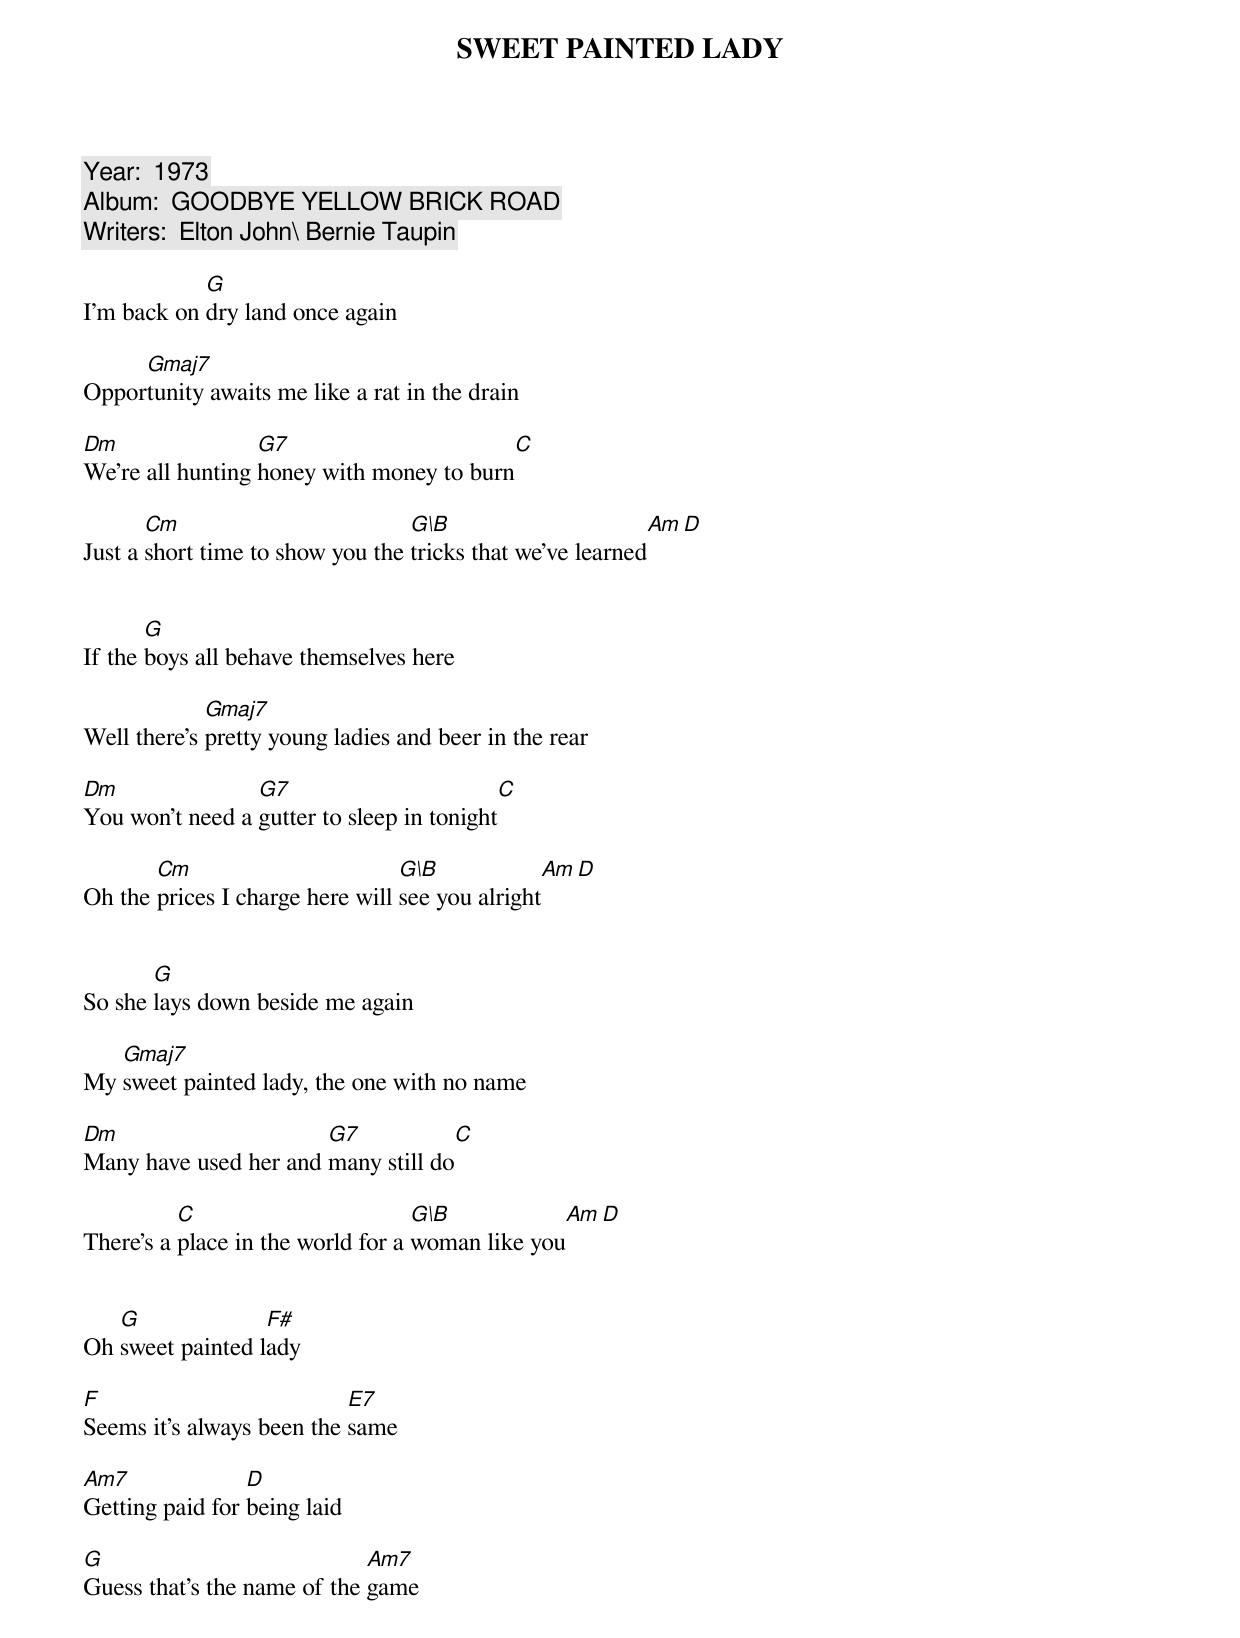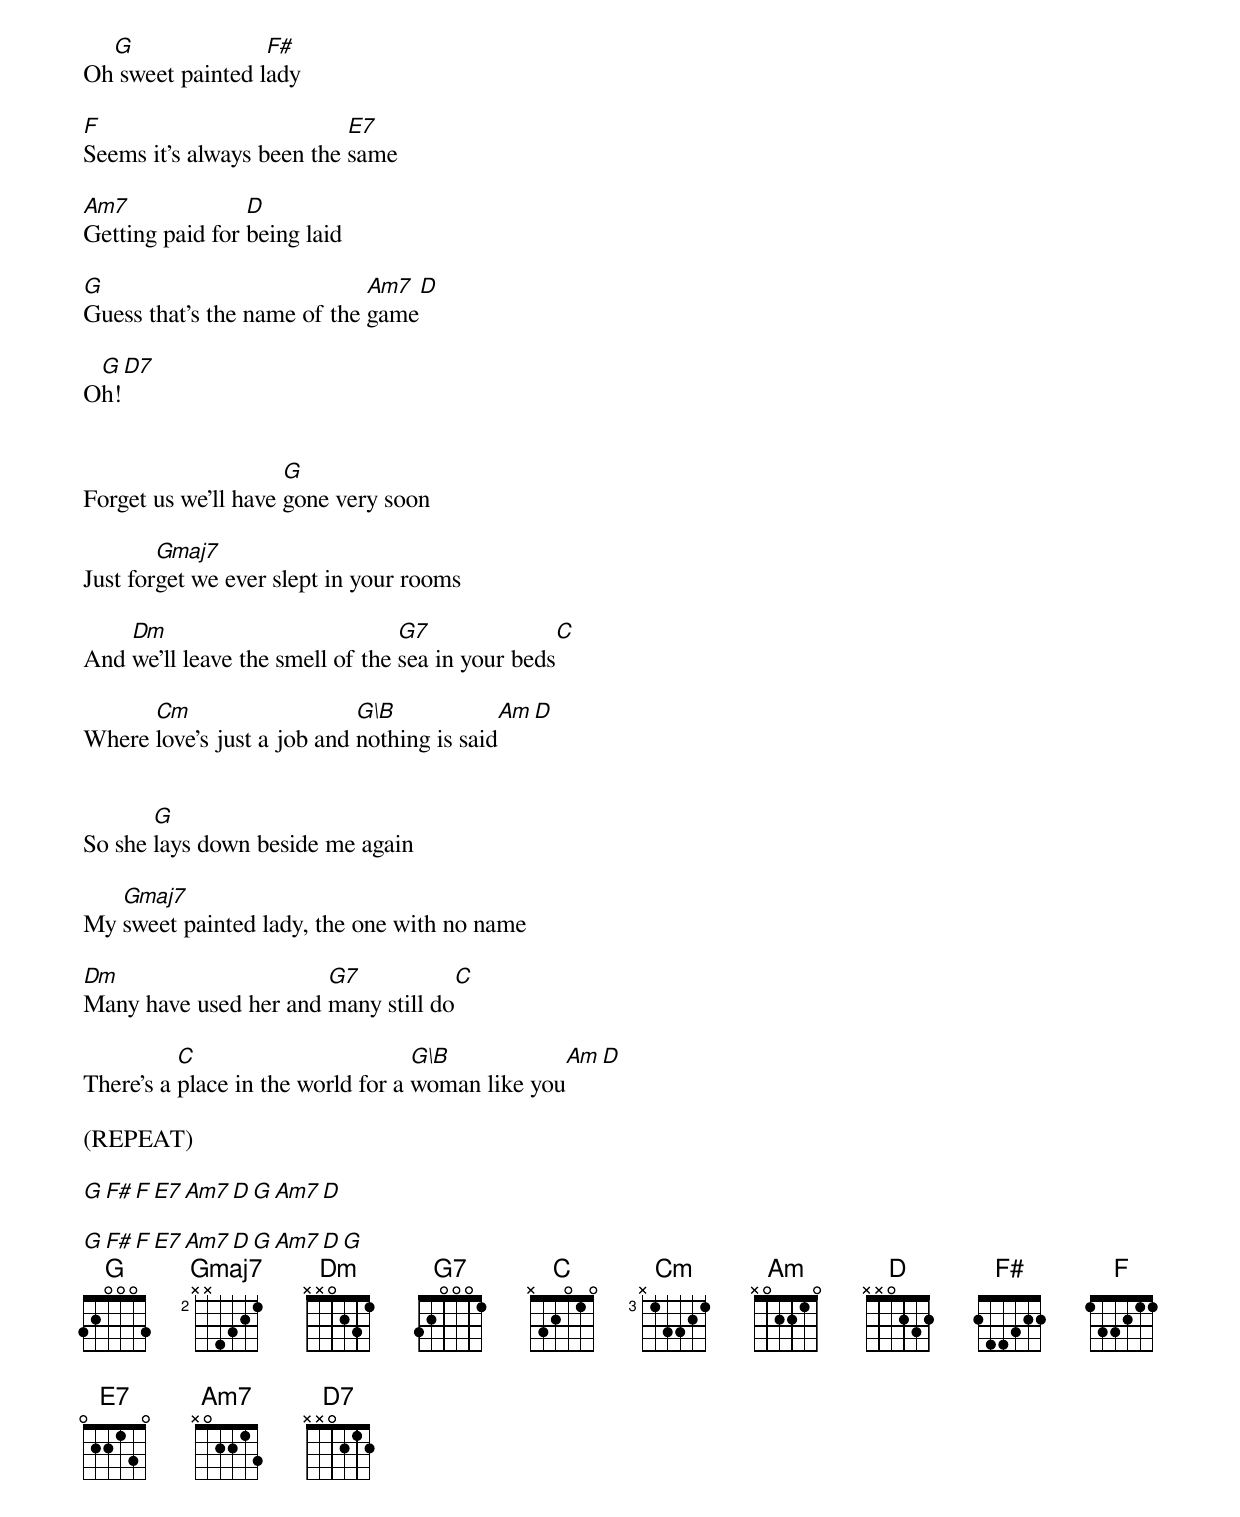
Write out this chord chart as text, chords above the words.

SWEET PAINTED LADY

Year:  1973
Album:  GOODBYE YELLOW BRICK ROAD
Writers:  Elton John\ Bernie Taupin

	    G
I'm back on dry land once again

     Gmaj7
Opportunity awaits me like a rat in the drain

Dm		  G7			  C
We're all hunting honey with money to burn

       Cm			  G\B		           Am  D
Just a short time to show you the tricks that we've learned


       G
If the boys all behave themselves here

	     Gmaj7
Well there's pretty young ladies and beer in the rear

Dm		 G7			   C
You won't need a gutter to sleep in tonight

       Cm			 G\B		Am  D
Oh the prices I charge here will see you alright


       G
So she lays down beside me again

   Gmaj7
My sweet painted lady, the one with no name

Dm		       G7	     C
Many have used her and many still do

	  C			   G\B		  Am  D
There's a place in the world for a woman like you


   G		  F#
Oh sweet painted lady

F			   E7
Seems it's always been the same

Am7		 D
Getting paid for being laid

G			     Am7
Guess that's the name of the game

  G		  F#
Oh sweet painted lady

F			   E7
Seems it's always been the same

Am7		 D
Getting paid for being laid

G			     Am7 D
Guess that's the name of the game

 G  D7
Oh!


		     G
Forget us we'll have gone very soon

	Gmaj7
Just forget we ever slept in your rooms

    Dm				 G7	         C
And we'll leave the smell of the sea in your beds

      Cm		    G\B		   Am  D
Where love's just a job and nothing is said


       G
So she lays down beside me again

   Gmaj7
My sweet painted lady, the one with no name

Dm		       G7	     C
Many have used her and many still do

	  C			   G\B		  Am  D
There's a place in the world for a woman like you

(REPEAT)

G  F#  F  E7  Am7  D  G  Am7 D

G  F#  F  E7  Am7  D  G  Am7 D  G
